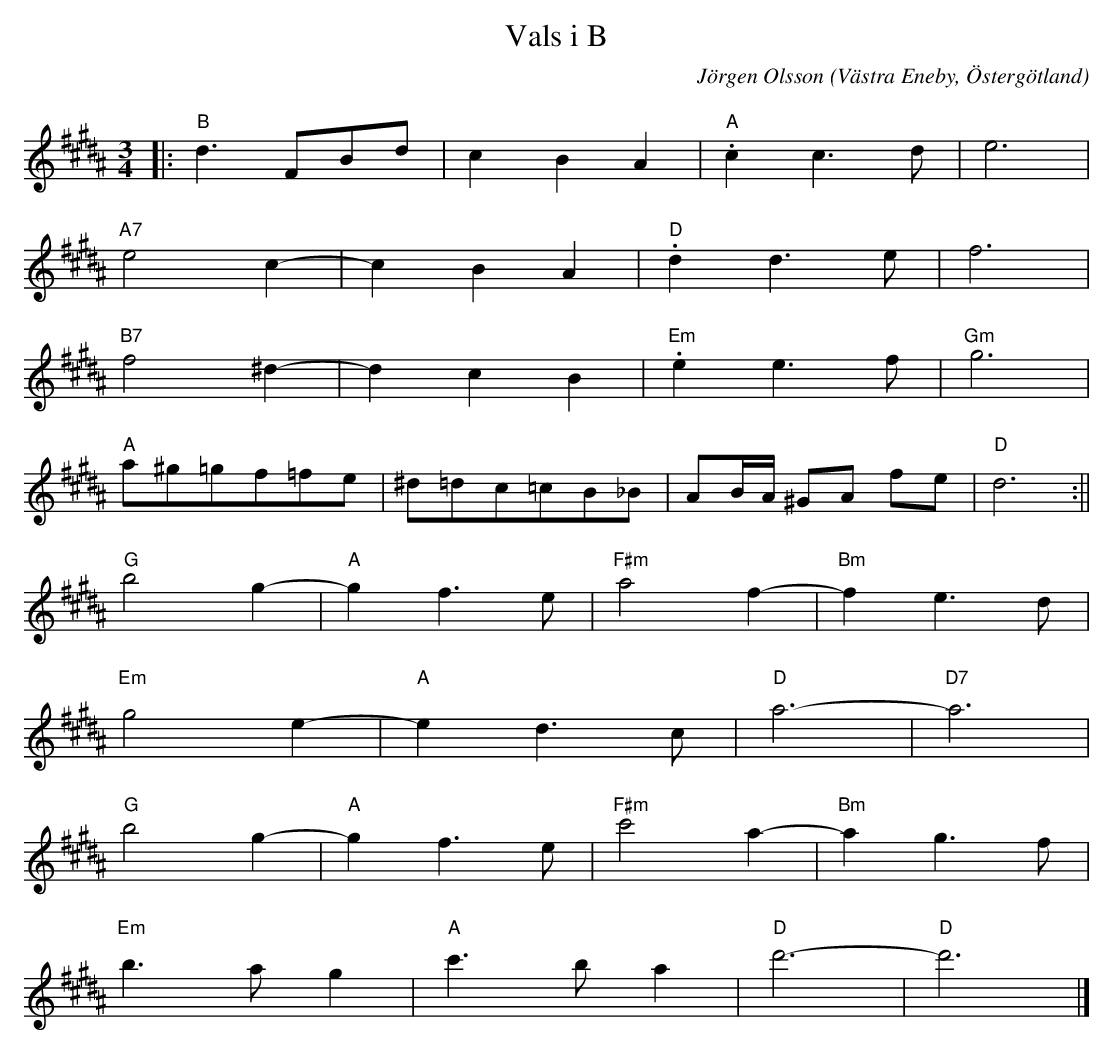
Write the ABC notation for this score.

X:1
T:Vals i B
C:Jörgen Olsson
O:Västra Eneby, Östergötland
Q:160
M:3/4
L:1/8
K:B
|:"B" d3 FBd|c2B2A2 |"A" .c2 c3 d|e6 |
"A7" e4 c2-|c2B2A2 |"D" .d2 d3 e|f6 |
"B7" f4 ^d2-|d2c2B2 |"Em" .e2 e3 f|"Gm" g6 |
"A" a^g=gf=fe| ^d=dc=cB_B| AB/2A/2 ^GA fe|"D" d6 :||
"G"b4 g2-|"A"g2f3e |"F#m"a4 f2-|"Bm"f2e3d |
 "Em"g4 e2-|"A"e2d3c |"D"a6-|"D7"a6 |
"G"b4 g2-|"A"g2f3e |"F#m"c'4 a2-|"Bm"a2g3f |
 "Em"b3 a g2|"A"c'3 b a2 |"D"d'6-|"D"d'6 |]
